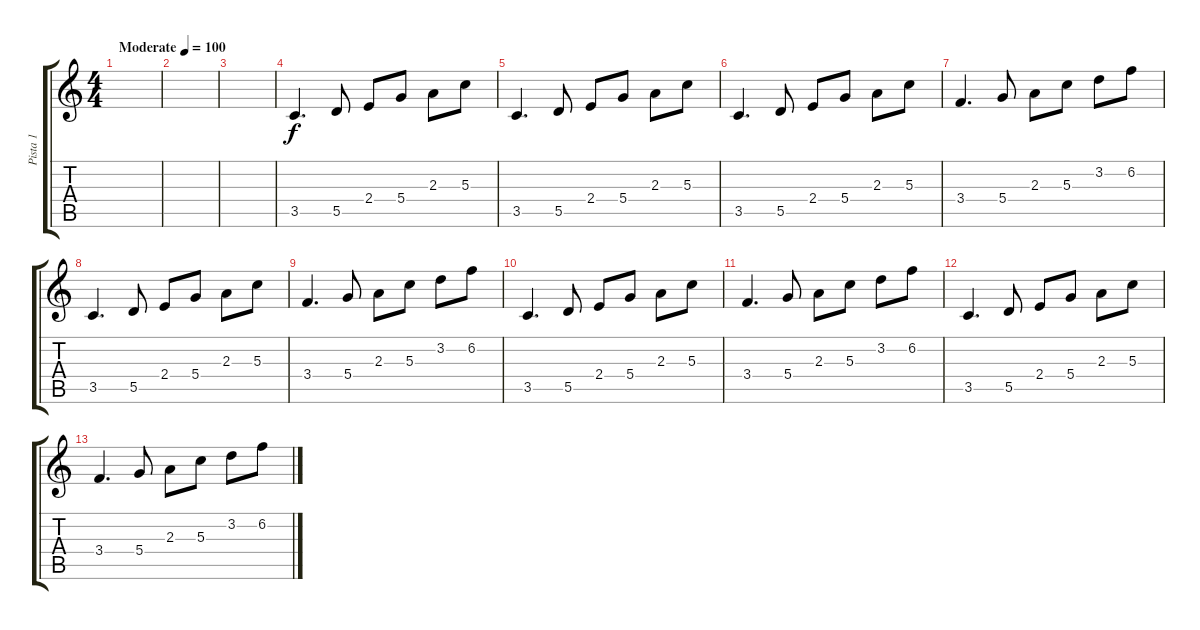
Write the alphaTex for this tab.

\track ("Pista 1" "Pista 1") {instrument acousticguitarnylon}
\staff {score tabs}
\tuning (E4 B3 G3 D3 A2 E2) {hide}
\ts (4 4)
\tempo (100 "Moderate")
\clef g2
\ks c
|
|
|
3.5.4{d} 5.5.8 2.4.8 5.4.8 2.3.8 5.3.8 |
3.5.4{d} 5.5.8 2.4.8 5.4.8 2.3.8 5.3.8 |
3.5.4{d} 5.5.8 2.4.8 5.4.8 2.3.8 5.3.8 |
3.4.4{d} 5.4.8 2.3.8 5.3.8 3.2.8 6.2.8 |
3.5.4{d} 5.5.8 2.4.8 5.4.8 2.3.8 5.3.8 |
3.4.4{d} 5.4.8 2.3.8 5.3.8 3.2.8 6.2.8 |
3.5.4{d} 5.5.8 2.4.8 5.4.8 2.3.8 5.3.8 |
3.4.4{d} 5.4.8 2.3.8 5.3.8 3.2.8 6.2.8 |
3.5.4{d} 5.5.8 2.4.8 5.4.8 2.3.8 5.3.8 |
3.4.4{d} 5.4.8 2.3.8 5.3.8 3.2.8 6.2.8
